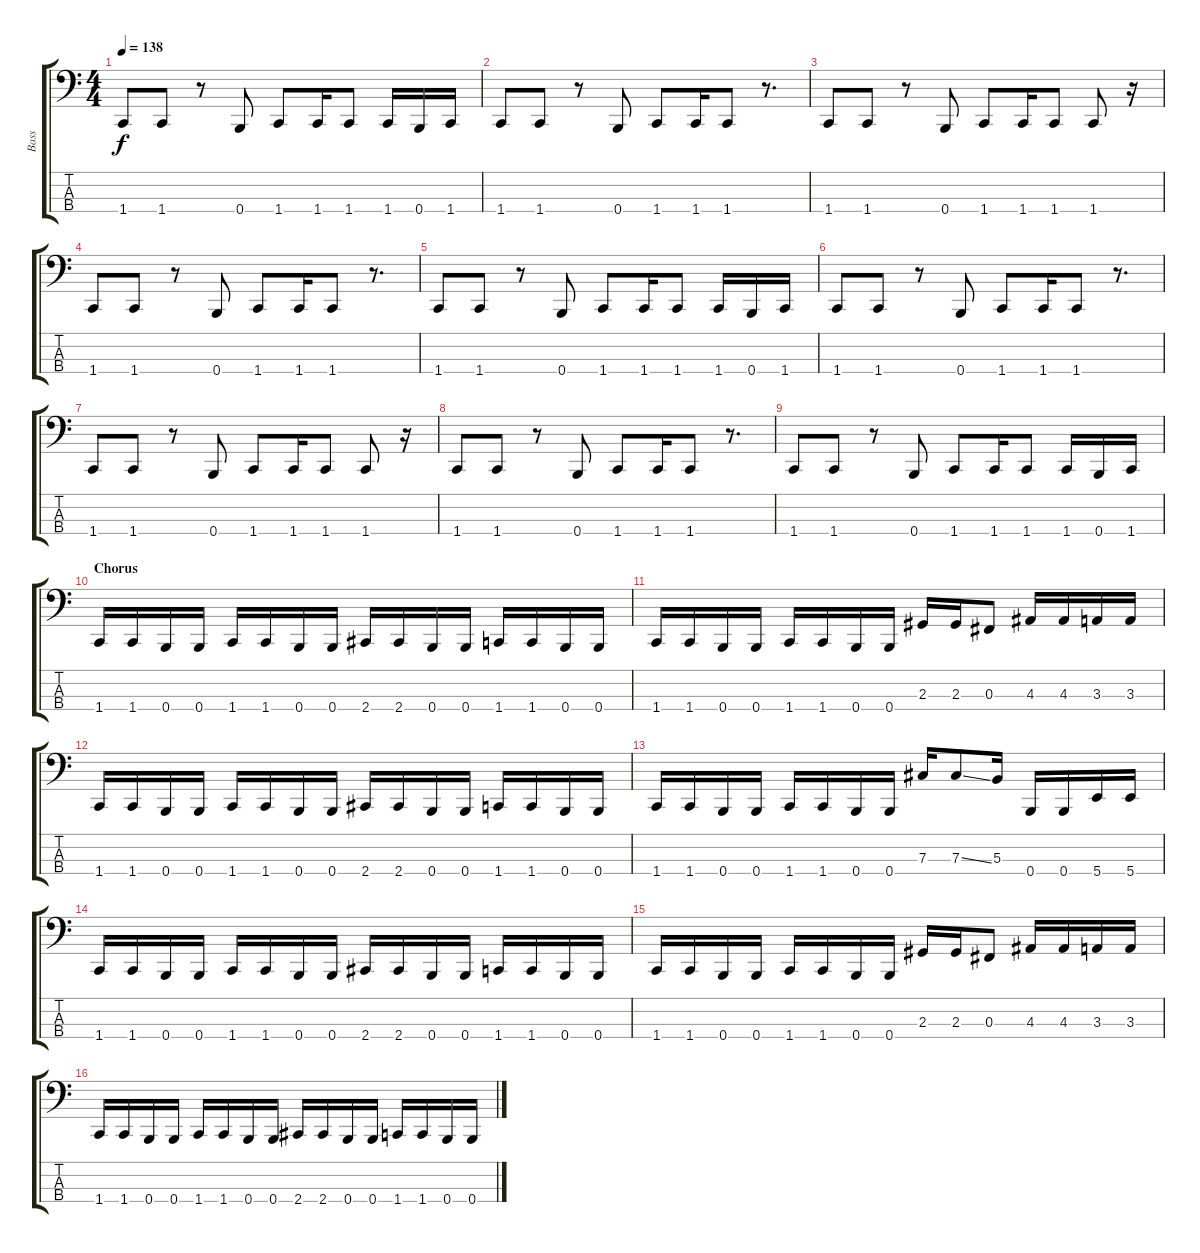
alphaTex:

\track ("Bass" "Bass") {instrument electricbasspick}
\staff {score tabs}
\tuning (E2 B1 Gb1 B0) {hide}
\ts (4 4)
\tempo 138
\clef f4
\ks c
1.4.8{dy f} 1.4.8 r.8 0.4.8 1.4.8 1.4.16 1.4.8 1.4.16 0.4.16 1.4.16 |
1.4.8 1.4.8 r.8 0.4.8 1.4.8 1.4.16 1.4.8 r.8{d} |
1.4.8 1.4.8 r.8 0.4.8 1.4.8 1.4.16 1.4.8 1.4.8 r.16 |
1.4.8 1.4.8 r.8 0.4.8 1.4.8 1.4.16 1.4.8 r.8{d} |
1.4.8 1.4.8 r.8 0.4.8 1.4.8 1.4.16 1.4.8 1.4.16 0.4.16 1.4.16 |
1.4.8 1.4.8 r.8 0.4.8 1.4.8 1.4.16 1.4.8 r.8{d} |
1.4.8 1.4.8 r.8 0.4.8 1.4.8 1.4.16 1.4.8 1.4.8 r.16 |
1.4.8 1.4.8 r.8 0.4.8 1.4.8 1.4.16 1.4.8 r.8{d} |
1.4.8 1.4.8 r.8 0.4.8 1.4.8 1.4.16 1.4.8 1.4.16 0.4.16 1.4.16 |
\section ("" "Chorus")
1.4.16 1.4.16 0.4.16 0.4.16 1.4.16 1.4.16 0.4.16 0.4.16 2.4.16 2.4.16 0.4.16 0.4.16 1.4.16 1.4.16 0.4.16 0.4.16 |
1.4.16 1.4.16 0.4.16 0.4.16 1.4.16 1.4.16 0.4.16 0.4.16 2.3.16 2.3.16 0.3.8 4.3.16 4.3.16 3.3.16 3.3.16 |
1.4.16 1.4.16 0.4.16 0.4.16 1.4.16 1.4.16 0.4.16 0.4.16 2.4.16 2.4.16 0.4.16 0.4.16 1.4.16 1.4.16 0.4.16 0.4.16 |
1.4.16 1.4.16 0.4.16 0.4.16 1.4.16 1.4.16 0.4.16 0.4.16 7.3.16 7.3{ss}.8 5.3.16 0.4.16 0.4.16 5.4.16 5.4.16 |
1.4.16 1.4.16 0.4.16 0.4.16 1.4.16 1.4.16 0.4.16 0.4.16 2.4.16 2.4.16 0.4.16 0.4.16 1.4.16 1.4.16 0.4.16 0.4.16 |
1.4.16 1.4.16 0.4.16 0.4.16 1.4.16 1.4.16 0.4.16 0.4.16 2.3.16 2.3.16 0.3.8 4.3.16 4.3.16 3.3.16 3.3.16 |
1.4.16 1.4.16 0.4.16 0.4.16 1.4.16 1.4.16 0.4.16 0.4.16 2.4.16 2.4.16 0.4.16 0.4.16 1.4.16 1.4.16 0.4.16 0.4.16
